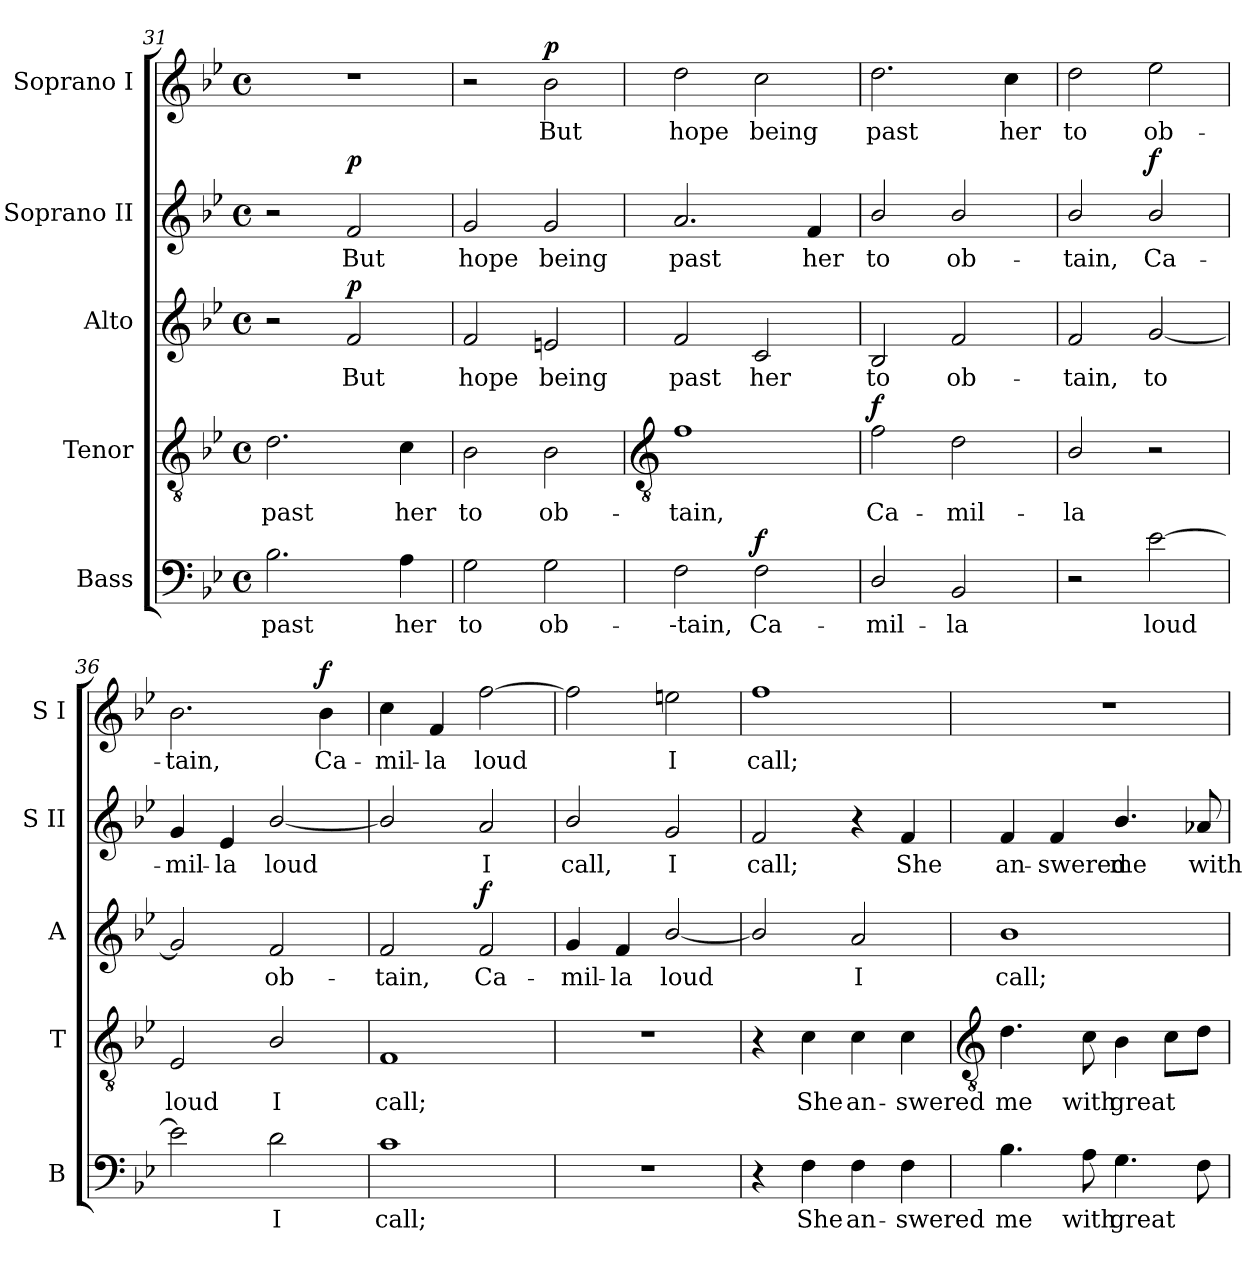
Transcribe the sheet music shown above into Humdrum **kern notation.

**kern	**text	**dynam	**kern	**text	**dynam	**kern	**text	**dynam	**kern	**text	**dynam	**kern	**text	**dynam
*part5	*part5	*part5	*part4	*part4	*part4	*part3	*part3	*part3	*part2	*part2	*part2	*part1	*part1	*part1
*staff5	*staff5	*staff5	*staff4	*staff4	*staff4	*staff3	*staff3	*staff3	*staff2	*staff2	*staff2	*staff1	*staff1	*staff1
*I"Bass	*	*	*I"Tenor	*	*	*I"Alto	*	*	*I"Soprano II	*	*	*I"Soprano I	*	*
*I'B	*	*	*I'T	*	*	*I'A	*	*	*I'S II	*	*	*I'S I	*	*
*clefF4	*	*	*clefGv2	*	*	*clefG2	*	*	*clefG2	*	*	*clefG2	*	*
*k[b-e-]	*	*	*k[b-e-]	*	*	*k[b-e-]	*	*	*k[b-e-]	*	*	*k[b-e-]	*	*
*B-:	*	*	*B-:	*	*	*B-:	*	*	*B-:	*	*	*B-:	*	*
*M4/4	*	*	*M4/4	*	*	*M4/4	*	*	*M4/4	*	*	*M4/4	*	*
*met(c)	*	*	*met(c)	*	*	*met(c)	*	*	*met(c)	*	*	*met(c)	*	*
=31	=31	=31	=31	=31	=31	=31	=31	=31	=31	=31	=31	=31	=31	=31
!	!LO:LY:b	!	!	!LO:LY:b	!	!	!	!	!	!	!	!	!	!
2.B-	past	.	2.d	past	.	2r	.	.	2r	.	.	1r	.	.
!	!	!	!	!	!	!	!LO:LY:b	!LO:DY:b	!	!LO:LY:b	!LO:DY:b	!	!	!
.	.	.	.	.	.	2f	But	p	2f	But	p	.	.	.
!	!LO:LY:b	!	!	!LO:LY:b	!	!	!	!	!	!	!	!	!	!
4A	her	.	4c	her	.	.	.	.	.	.	.	.	.	.
=32	=32	=32	=32	=32	=32	=32	=32	=32	=32	=32	=32	=32	=32	=32
!	!LO:LY:b	!	!	!LO:LY:b	!	!	!LO:LY:b	!	!	!LO:LY:b	!	!	!	!
2G	to	.	2B-	to	.	2f	hope	.	2g	hope	.	2r	.	.
!	!LO:LY:b	!	!	!LO:LY:b	!	!	!LO:LY:b	!	!	!LO:LY:b	!	!	!LO:LY:b	!LO:DY:b
2G	ob-	.	2B-	ob-	.	2en	being	.	2g	being	.	2b-	But	p
!!LO:LB:g=z
=33	=33	=33	=33	=33	=33	=33	=33	=33	=33	=33	=33	=33	=33	=33
*	*	*	*clefGv2	*	*	*	*	*	*	*	*	*	*	*
!	!LO:LY:b	!	!	!LO:LY:b	!	!	!LO:LY:b	!	!	!LO:LY:b	!	!	!LO:LY:b	!
2F	--tain,	.	1f	-tain,	.	2f	past	.	2.a	past	.	2dd	hope	.
!	!LO:LY:b	!LO:DY:b	!	!	!	!	!LO:LY:b	!	!	!	!	!	!LO:LY:b	!
2F	Ca-	f	.	.	.	2c	her	.	.	.	.	2cc	being	.
!	!	!	!	!	!	!	!	!	!	!LO:LY:b	!	!	!	!
.	.	.	.	.	.	.	.	.	4f	her	.	.	.	.
=34	=34	=34	=34	=34	=34	=34	=34	=34	=34	=34	=34	=34	=34	=34
!	!LO:LY:b	!	!	!LO:LY:b	!LO:DY:b	!	!LO:LY:b	!	!	!LO:LY:b	!	!	!LO:LY:b	!
2D/	-mil-	.	2f	Ca-	f	2B-	to	.	2b-/	to	.	2.dd	past	.
!	!LO:LY:b	!	!	!LO:LY:b	!	!	!LO:LY:b	!	!	!LO:LY:b	!	!	!	!
2BB-	-la	.	2d	-mil-	.	2f	ob-	.	2b-/	ob-	.	.	.	.
!	!	!	!	!	!	!	!	!	!	!	!	!	!LO:LY:b	!
.	.	.	.	.	.	.	.	.	.	.	.	4cc	her	.
=35	=35	=35	=35	=35	=35	=35	=35	=35	=35	=35	=35	=35	=35	=35
!	!	!	!	!LO:LY:b	!	!	!LO:LY:b	!	!	!LO:LY:b	!	!	!LO:LY:b	!
2r	.	.	2B-/	-la	.	2f	-tain,	.	2b-/	-tain,	.	2dd	to	.
!	!LO:LY:b	!	!	!	!	!	!LO:LY:b	!	!	!LO:LY:b	!LO:DY:b	!	!LO:LY:b	!
[2e-	loud	.	2r	.	.	[2g	to	.	2b-/	Ca-	f	2ee-	ob-	.
=36	=36	=36	=36	=36	=36	=36	=36	=36	=36	=36	=36	=36	=36	=36
!	!	!	!	!LO:LY:b	!	!	!	!	!	!LO:LY:b	!	!	!LO:LY:b	!
2e-]	.	.	2E-	loud	.	2g]	.	.	4g	-mil-	.	2.b-	-tain,	.
!	!	!	!	!	!	!	!	!	!	!LO:LY:b	!	!	!	!
.	.	.	.	.	.	.	.	.	4e-	-la	.	.	.	.
!	!LO:LY:b	!	!	!LO:LY:b	!	!	!LO:LY:b	!	!	!LO:LY:b	!	!	!	!
2d	I	.	2B-/	I	.	2f	ob-	.	[2b-/	loud	.	.	.	.
!	!	!	!	!	!	!	!	!	!	!	!	!	!LO:LY:b	!LO:DY:b
.	.	.	.	.	.	.	.	.	.	.	.	4b-	Ca-	f
=37	=37	=37	=37	=37	=37	=37	=37	=37	=37	=37	=37	=37	=37	=37
!	!LO:LY:b	!	!	!LO:LY:b	!	!	!LO:LY:b	!	!	!	!	!	!LO:LY:b	!
1c	call;	.	1F	call;	.	2f	-tain,	.	2b-/]	.	.	4cc	-mil-	.
!	!	!	!	!	!	!	!	!	!	!	!	!	!LO:LY:b	!
.	.	.	.	.	.	.	.	.	.	.	.	4f	-la	.
!	!	!	!	!	!	!	!LO:LY:b	!LO:DY:b	!	!LO:LY:b	!	!	!LO:LY:b	!
.	.	.	.	.	.	2f	Ca-	f	2a	I	.	[2ff	loud	.
=38	=38	=38	=38	=38	=38	=38	=38	=38	=38	=38	=38	=38	=38	=38
!	!	!	!	!	!	!	!LO:LY:b	!	!	!LO:LY:b	!	!	!	!
1r	.	.	1r	.	.	4g	-mil-	.	2b-/	call,	.	2ff]	.	.
!	!	!	!	!	!	!	!LO:LY:b	!	!	!	!	!	!	!
.	.	.	.	.	.	4f	-la	.	.	.	.	.	.	.
!	!	!	!	!	!	!	!LO:LY:b	!	!	!LO:LY:b	!	!	!LO:LY:b	!
.	.	.	.	.	.	[2b-/	loud	.	2g	I	.	2een	I	.
=39	=39	=39	=39	=39	=39	=39	=39	=39	=39	=39	=39	=39	=39	=39
!	!	!	!	!	!	!	!	!	!	!LO:LY:b	!	!	!LO:LY:b	!
4r	.	.	4r	.	.	2b-/]	.	.	2f	call;	.	1ff	call;	.
!	!LO:LY:b	!	!	!LO:LY:b	!	!	!	!	!	!	!	!	!	!
4F	She	.	4c	She	.	.	.	.	.	.	.	.	.	.
!	!LO:LY:b	!	!	!LO:LY:b	!	!	!LO:LY:b	!	!	!	!	!	!	!
4F	an-	.	4c	an-	.	2a	I	.	4r	.	.	.	.	.
!	!LO:LY:b	!	!	!LO:LY:b	!	!	!	!	!	!LO:LY:b	!	!	!	!
4F	-swered	.	4c	-swered	.	.	.	.	4f	She	.	.	.	.
!!LO:LB:g=z
=40	=40	=40	=40	=40	=40	=40	=40	=40	=40	=40	=40	=40	=40	=40
*	*	*	*clefGv2	*	*	*	*	*	*	*	*	*	*	*
!	!LO:LY:b	!	!	!LO:LY:b	!	!	!LO:LY:b	!	!	!LO:LY:b	!	!	!	!
4.B-	me	.	4.d	me	.	1b-	call;	.	4f	an-	.	1r	.	.
!	!	!	!	!	!	!	!	!	!	!LO:LY:b	!	!	!	!
.	.	.	.	.	.	.	.	.	4f	-swered	.	.	.	.
!	!LO:LY:b	!	!	!LO:LY:b	!	!	!	!	!	!	!	!	!	!
8A	with	.	8c	with	.	.	.	.	.	.	.	.	.	.
!	!LO:LY:b	!	!	!LO:LY:b	!	!	!	!	!	!LO:LY:b	!	!	!	!
4.G	great	.	4B-	great	.	.	.	.	4.b-/	me	.	.	.	.
.	.	.	8cL	.	.	.	.	.	.	.	.	.	.	.
!	!	!	!	!	!	!	!	!	!	!LO:LY:b	!	!	!	!
8F	.	.	8dJ	.	.	.	.	.	8a-X	with	.	.	.	.
=	=	=	=	=	=	=	=	=	=	=	=	=	=	=
*-	*-	*-	*-	*-	*-	*-	*-	*-	*-	*-	*-	*-	*-	*-
